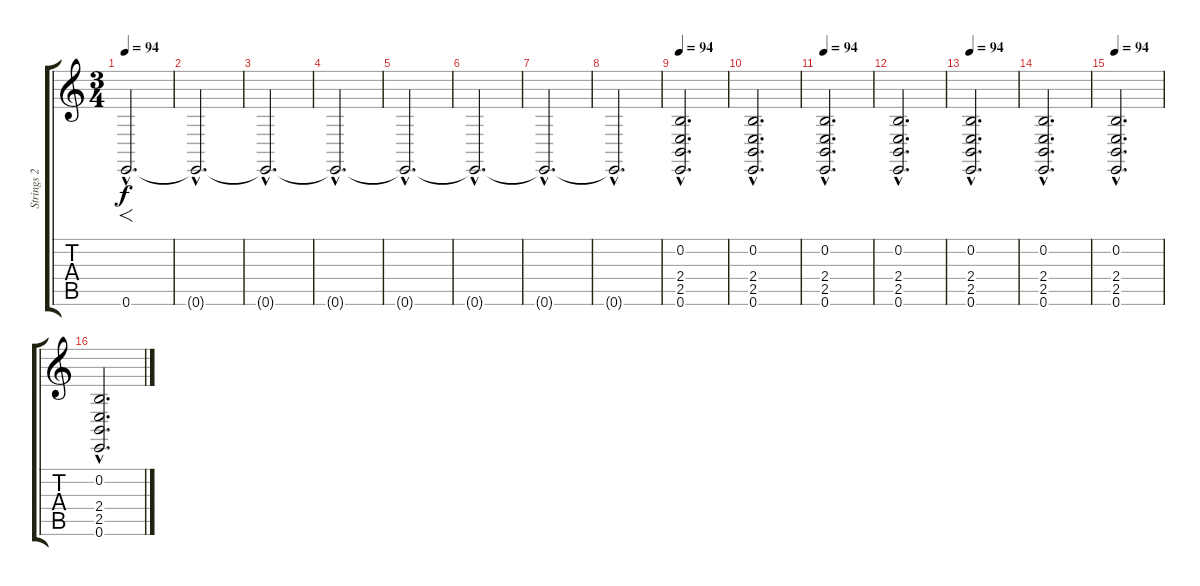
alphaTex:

\track ("Strings 2" "Strings 2") {instrument stringensemble1}
\staff {score tabs}
\tuning (E4 B3 G3 D3 A2 E2) {hide}
\ts (3 4)
\tempo 94
\clef g2
\ks c
0.6{hac}.2{f d dy f volume 14} |
0.6{hac t}.2{d} |
0.6{hac t}.2{d} |
0.6{hac t}.2{d} |
0.6{hac t}.2{d} |
0.6{hac t}.2{d} |
0.6{hac t}.2{d} |
0.6{hac t}.2{d} |
\tempo 94
(0.2{hac} 2.4{hac} 2.5{hac} 0.6{hac}).2{d} |
(0.2{hac} 2.4{hac} 2.5{hac} 0.6{hac}).2{d} |
\tempo 94
(0.2{hac} 2.4{hac} 2.5{hac} 0.6{hac}).2{d} |
(0.2{hac} 2.4{hac} 2.5{hac} 0.6{hac}).2{d} |
\tempo 94
(0.2{hac} 2.4{hac} 2.5{hac} 0.6{hac}).2{d} |
(0.2{hac} 2.4{hac} 2.5{hac} 0.6{hac}).2{d} |
\tempo 94
(0.2{hac} 2.4{hac} 2.5{hac} 0.6{hac}).2{d} |
(0.2{hac} 2.4{hac} 2.5{hac} 0.6{hac}).2{d}
